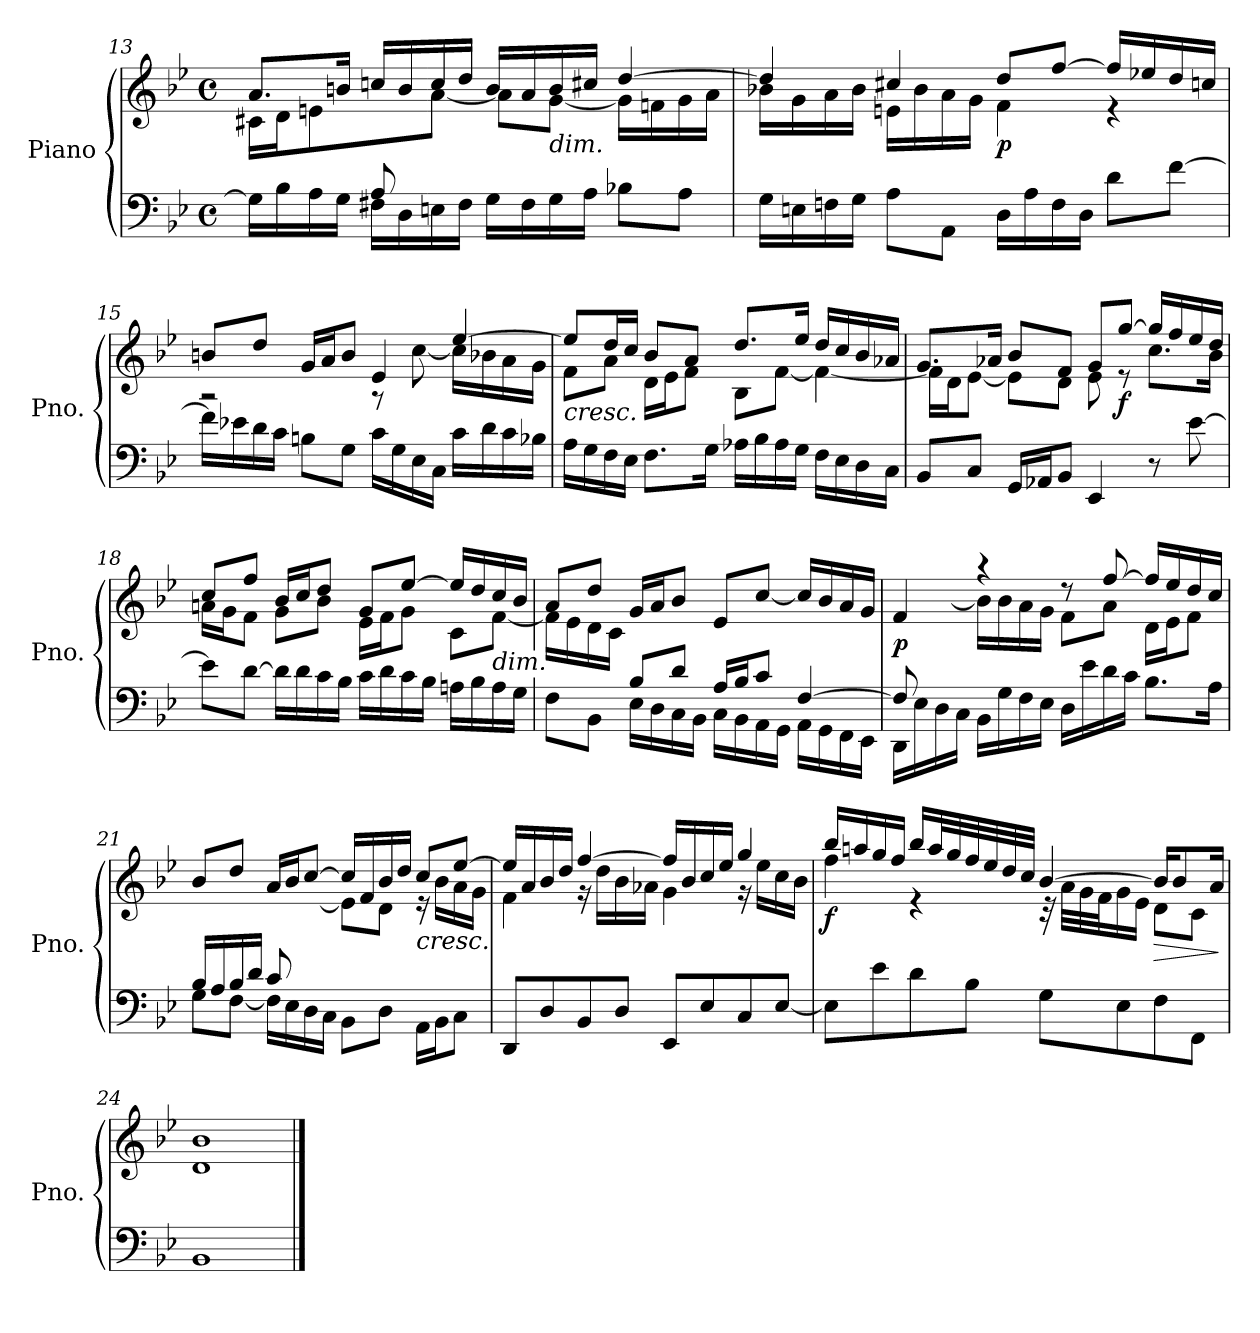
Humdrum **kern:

**kern	**kern	**dynam
*part1	*part1	*part1
*staff2	*staff1	*staff1/2
*I"Piano	*	*
*I'Pno.	*	*
*clefF4	*clefG2	*
*k[b-e-]	*k[b-e-]	*
*M4/4	*M4/4	*
*met(c)	*met(c)	*
=13	=13	=13
*^	*^	*
4ryy	16G\LL]	8.a/L	16c#X\LL	.
.	16B-\	.	16d\J	.
.	16A\	.	8en\J	.
.	16G\JJ	16bn/Jk	.	.
8A/L	16F#X\LL	16ccn/LL	8ryy	.
.	16D\	16b/	.	.
2ryy	16En\	16cc/	[8a\J	.
.	16F#\JJ	16dd/JJ	.	.
.	16G\LL	16b/LL	8a\L]	.
.	16F#\	16a/	.	.
!	!	!LO:TX:b:i:t=dim.	!	!
.	16G\	16b/	[8g\J	.
.	16A\JJ	16cc#X/JJ	.	.
.	8B-X\L	[4dd/	16g\LL]	.
.	.	.	16fn\	.
8ryy	8A\J	.	16g\	.
.	.	.	16a\JJ	.
*v	*v	*	*	*
=14	=14	=14	=14
16G\LL	4dd/]	16b-X\LL	.
16En\	.	16g\	.
16Fn\	.	16a\	.
16G\JJ	.	16b-\JJ	.
8A\L	4cc#X/	16en\LL	.
.	.	16b-\	.
8AA\J	.	16a\	.
.	.	16g\JJ	.
!	!	!	!LO:DY:b
16D\LL	8dd/L	4f\	p
16A\	.	.	.
16F\	[8ff/J	.	.
16D\JJ	.	.	.
8d\L	16ff/LL]	4r	.
.	16ee-X/	.	.
[8f\J	16dd/	.	.
.	16ccn/JJ	.	.
=15	=15	=15	=15
16f\LL]	8bn/L	2r	.
16e-X\	.	.	.
16d\	8dd/J	.	.
16c\JJ	.	.	.
8Bn\L	16g/LL	.	.
.	16a/J	.	.
8G\J	8b/J	.	.
16c\LL	4e-/	8r	.
16G\	.	.	.
16E-\	.	[8cc\	.
16C\JJ	.	.	.
16c\LL	[4ee-/	16cc\LL]	.
16d\	.	16b-X\	.
16c\	.	16a\	.
16B-X\JJ	.	16g\JJ	.
=16	=16	=16	=16
!	!LO:TX:b:i:t=cresc.	!	!
16A\LL	8ee-/L]	8f\L	.
16G\	.	.	.
16F\	16dd/L	8a\J	.
16E-\JJ	16cc/JJ	.	.
8.F\L	8b-/L	16d\LL	.
.	.	16e-\J	.
.	8a/J	8f\J	.
16G\Jk	.	.	.
16A-X\LL	8.dd/L	8B-\L	.
16B-\	.	.	.
16A-\	.	[8f\J	.
16G\JJ	16ee-/Jk	.	.
16F\LL	16dd/LL	4f\_	.
16E-\	16cc/	.	.
16D\	16b-/	.	.
16C\JJ	16a-X/JJ	.	.
=17	=17	=17	=17
8BB-/L	8.g/L	16f\LL]	.
.	.	16d\J	.
8C/J	.	[8e-\J	.
.	16a-X/Jk	.	.
16GG/LL	8b-/L	8e-\L]	.
16AA-X/J	.	.	.
8BB-/J	8f/J	8d\J	.
4EE-/	8g/L	8e-\	.
!	!	!	!LO:DY:b
.	[8gg/J	8r	f
8r	16gg/LL]	8.cc\L	.
.	16ff/	.	.
[8e-\	16ee-/	.	.
.	16dd/JJ	16b-\Jk	.
=18	=18	=18	=18
8e-\L]	8cc/L	16an\LL	.
.	.	16g\J	.
[8d\J	8ff/J	8f\J	.
16d\LL]	16b-/LL	8g\L	.
16d\	16cc/J	.	.
16c\	8dd/J	8b-\J	.
16B-\JJ	.	.	.
16c\LL	8g/L	16e-\LL	.
16d\	.	16f\J	.
16c\	[8ee-/J	8g\J	.
16B-\JJ	.	.	.
16An\LL	16ee-/LL]	8c\L	.
16B-\	16dd/	.	.
!	!LO:TX:b:i:t=dim.	!	!
16A\	16cc/	[8f\J	.
16G\JJ	16b-/JJ	.	.
=19	=19	=19	=19
*^	*	*	*
4ryy	8F\L	8a/L	16f\LL]	.
.	.	.	16e-\	.
.	8BB-\J	8dd/J	16d\	.
.	.	.	16c\JJ	.
8B-/L	16E-\LL	16g/LL	2.ryy	.
.	16D\	16a/J	.	.
8d/J	16C\	8b-/J	.	.
.	16BB-\JJ	.	.	.
16A/LL	16C\LL	8e-/L	.	.
16B-/J	16BB-\	.	.	.
8c/J	16AA\	[8cc/J	.	.
.	16GG\JJ	.	.	.
[4F/	16AA\LL	16cc/LL]	.	.
.	16GG\	16b-/	.	.
.	16FF\	16a/	.	.
.	16EE-\JJ	16g/JJ	.	.
=20	=20	=20	=20	=20
!	!	!	!	!LO:DY:b
8F/L]	16DD\LL	4f/	8ryy	p
.	16E-\	.	.	.
2..ryy	16D\	.	[8b-\J	.
.	16C\JJ	.	.	.
.	16BB-\LL	4r	16b-\LL]	.
.	16G\	.	16b-\	.
.	16F\	.	16a\	.
.	16E-\JJ	.	16g\JJ	.
.	16D\LL	8r	8f\L	.
.	16e-\	.	.	.
.	16d\	[8ff/	8a\J	.
.	16c\JJ	.	.	.
.	8.B-\L	16ff/LL]	16d\LL	.
.	.	16ee-/	16e-\J	.
.	.	16dd/	8f\J	.
.	16A\Jk	16cc/JJ	.	.
=21	=21	=21	=21	=21
16B-/LL	8G\L	8b-/L	4.ryy	.
16A/	.	.	.	.
16B-/	[8F\J	8dd/J	.	.
16d/JJ	.	.	.	.
8c/L	16F\LL]	16a/LL	.	.
.	16E-\	16b-/J	.	.
2ryy	16D\	[8cc/J	[8e-\J	.
.	16C\JJ	.	.	.
.	8BB-\L	16cc/LL]	8e-\L]	.
.	.	16f/	.	.
.	8D\J	16b-/	8d\J	.
.	.	16dd/JJ	.	.
!	!	!LO:TX:b:i:t=cresc.	!	!
.	16AA\LL	8cc/L	16r	.
.	16BB-\J	.	16b-\LL	.
8ryy	8C\J	[8ee-/J	16a\	.
.	.	.	16g\JJ	.
*v	*v	*	*	*
=22	=22	=22	=22
8DD/L	16ee-/LL]	4f\	.
.	16a/	.	.
8D/	16b-/	.	.
.	16dd/JJ	.	.
8BB-/	[4ff/	16r	.
.	.	16dd\LL	.
8D/J	.	16b-\	.
.	.	16a-X\JJ	.
8EE-/L	16ff/LL]	4g\	.
.	16b-/	.	.
8E-/	16cc/	.	.
.	16ee-/JJ	.	.
8C/	4gg/	16r	.
.	.	16ee-\LL	.
[8E-/J	.	16cc\	.
.	.	16b-\JJ	.
=23	=23	=23	=23
!	!	!	!LO:DY:b
8E-\L]	16bb-/LL	4ff\	f
.	16aan/	.	.
8e-\	16gg/	.	.
.	16ff/JJ	.	.
8d\	16bb-/LL	4r	.
.	32aa/L	.	.
.	32gg/	.	.
8B-\J	32ff/	.	.
.	32ee-/	.	.
.	32dd/	.	.
.	32cc/JJJ	.	.
8G\L	[4b-/	32r	.
.	.	32a\LLL	.
.	.	32g\	.
.	.	32f\J	.
8E-\	.	16g\	.
.	.	16e-\JJ	.
!	!	!	!LO:HP:b
8F\	16b-/KL]	8d\L	>
.	8b-/	.	.
8FF\J	.	8c\J	.
.	16a/Jk	.	.
*	*v	*v	*
.	.	]
=24	=24	=24
*	*^	*
1BB-	1b-	1d	.
*	*v	*v	*
==	==	==
*-	*-	*-
